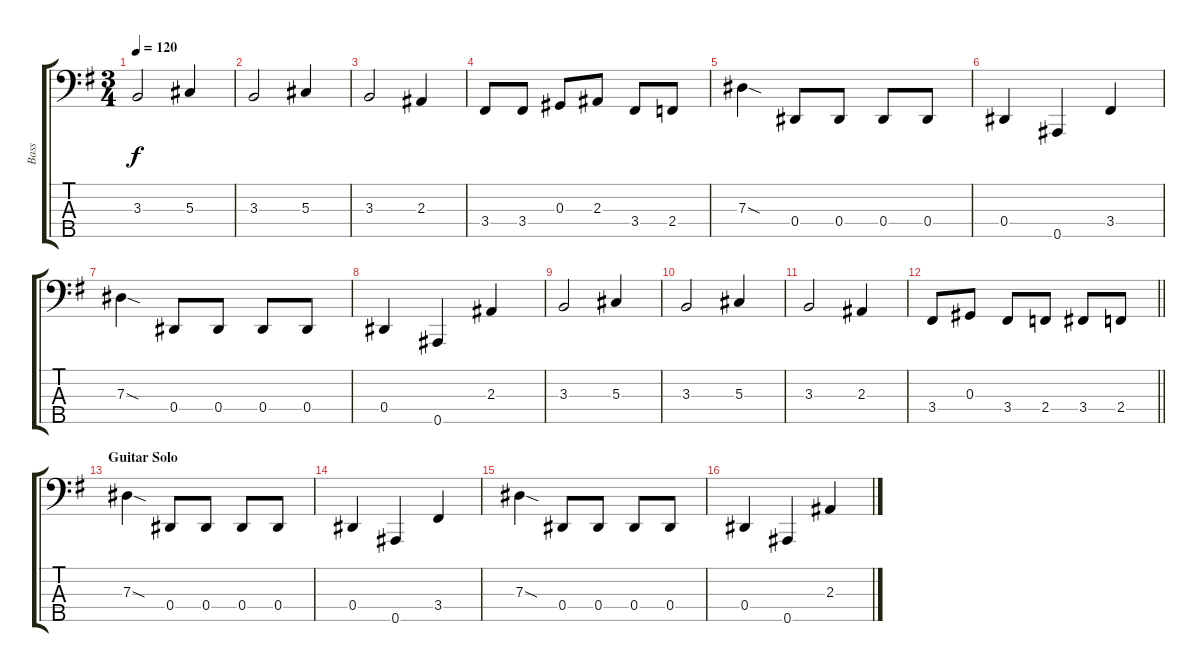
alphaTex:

\track ("Bass" "Bass") {instrument electricbassfinger}
\staff {score tabs}
\tuning (Gb2 Db2 Ab1 Eb1 Bb0) {hide}
\ts (3 4)
\tempo 120
\clef f4
\ks g
3.3.2{dy f} 5.3.4 |
3.3.2 5.3.4 |
3.3.2 2.3.4 |
3.4.8 3.4.8 0.3.8 2.3.8 3.4.8 2.4.8 |
7.3{sod}.4 0.4.8 0.4.8 0.4.8 0.4.8 |
0.4.4 0.5.4 3.4.4 |
7.3{sod}.4 0.4.8 0.4.8 0.4.8 0.4.8 |
0.4.4 0.5.4 2.3.4 |
3.3.2 5.3.4 |
3.3.2 5.3.4 |
3.3.2 2.3.4 |
\barLineRight lightlight
3.4.8 0.3.8 3.4.8 2.4.8 3.4.8 2.4.8 |
\section ("" "Guitar Solo")
7.3{sod}.4 0.4.8 0.4.8 0.4.8 0.4.8 |
0.4.4 0.5.4 3.4.4 |
7.3{sod}.4 0.4.8 0.4.8 0.4.8 0.4.8 |
0.4.4 0.5.4 2.3.4
